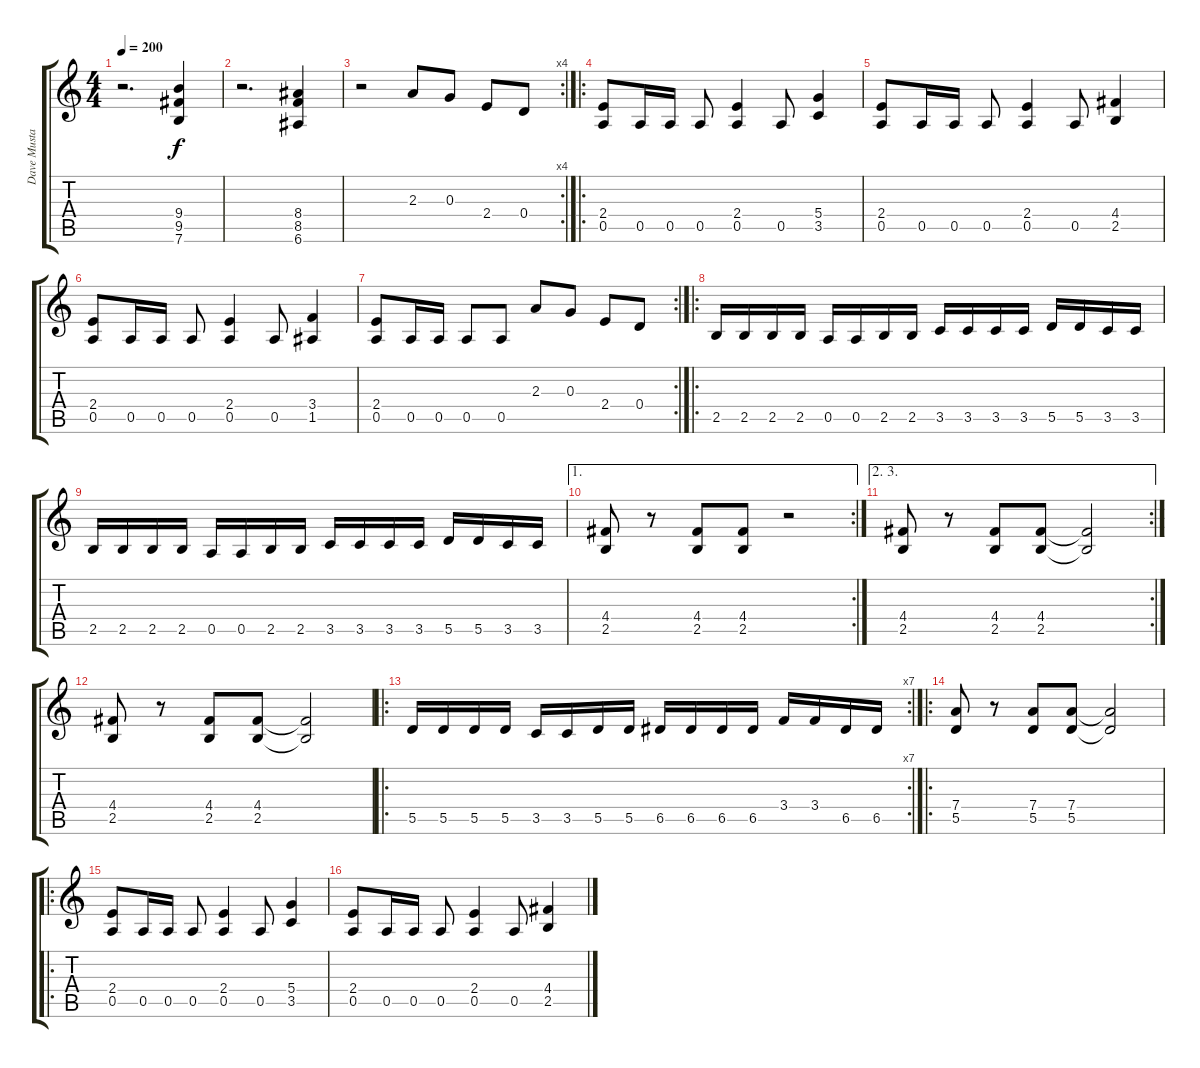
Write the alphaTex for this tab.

\track ("Dave Mustaine" "Dave Musta") {instrument distortionguitar}
\staff {score tabs}
\tuning (E4 B3 G3 D3 A2 E2) {hide}
\ts (4 4)
\tempo 200
\clef g2
\ks c
r.2{d dy f} (9.4 9.5 7.6).4 |
r.2{d} (8.4 8.5 6.6).4 |
\rc 4
r.2 2.3.8 0.3.8 2.4.8 0.4.8 |
\ro
(2.4 0.5).8 0.5.16 0.5.16 0.5.8 (2.4 0.5).4 0.5.8 (5.4 3.5).4 |
(2.4 0.5).8 0.5.16 0.5.16 0.5.8 (2.4 0.5).4 0.5.8 (4.4 2.5).4 |
(2.4 0.5).8 0.5.16 0.5.16 0.5.8 (2.4 0.5).4 0.5.8 (3.4 1.5).4 |
\rc 2
(2.4 0.5).8 0.5.16 0.5.16 0.5.8 0.5.8 2.3.8 0.3.8 2.4.8 0.4.8 |
\ro
2.5.16 2.5.16 2.5.16 2.5.16 0.5.16 0.5.16 2.5.16 2.5.16 3.5.16 3.5.16 3.5.16 3.5.16 5.5.16 5.5.16 3.5.16 3.5.16 |
2.5.16 2.5.16 2.5.16 2.5.16 0.5.16 0.5.16 2.5.16 2.5.16 3.5.16 3.5.16 3.5.16 3.5.16 5.5.16 5.5.16 3.5.16 3.5.16 |
\ae 1
\rc 2
(4.4 2.5).8 r.8 (4.4 2.5).8 (4.4 2.5).8 r.2 |
\ae (2 3)
\rc 2
(4.4 2.5).8 r.8 (4.4 2.5).8 (4.4 2.5).8 (4.4{t} 2.5{t}).2 |
(4.4 2.5).8 r.8 (4.4 2.5).8 (4.4 2.5).8 (4.4{t} 2.5{t}).2 |
\ro
\rc 7
5.5.16 5.5.16 5.5.16 5.5.16 3.5.16 3.5.16 5.5.16 5.5.16 6.5.16 6.5.16 6.5.16 6.5.16 3.4.16 3.4.16 6.5.16 6.5.16 |
\ro
(7.4 5.5).8 r.8 (7.4 5.5).8 (7.4 5.5).8 (7.4{t} 5.5{t}).2 |
\ro
(2.4 0.5).8 0.5.16 0.5.16 0.5.8 (2.4 0.5).4 0.5.8 (5.4 3.5).4 |
(2.4 0.5).8 0.5.16 0.5.16 0.5.8 (2.4 0.5).4 0.5.8 (4.4 2.5).4
